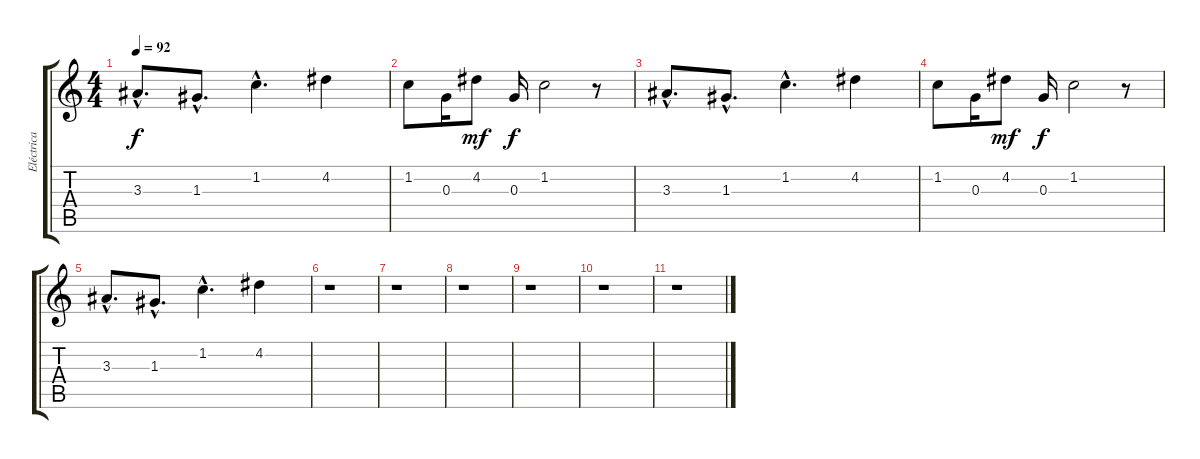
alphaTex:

\track ("Eléctrica" "Eléctrica") {instrument electricguitarclean}
\staff {score tabs}
\tuning (E4 B3 G3 D3 A2 E2) {hide}
\ts (4 4)
\tempo 92
\clef g2
\ks c
3.3{hac}.8{d dy f} 1.3{hac}.8{d} 1.2{hac}.4{d} 4.2.4 |
1.2.8 0.3.16 4.2.8{dy mf} 0.3.16{dy f} 1.2.2 r.8 |
3.3{hac}.8{d} 1.3{hac}.8{d} 1.2{hac}.4{d} 4.2.4 |
1.2.8 0.3.16 4.2.8{dy mf} 0.3.16{dy f} 1.2.2 r.8 |
3.3{hac}.8{d} 1.3{hac}.8{d} 1.2{hac}.4{d} 4.2.4 |
r.1 |
r.1 |
r.1 |
r.1 |
r.1 |
r.1
